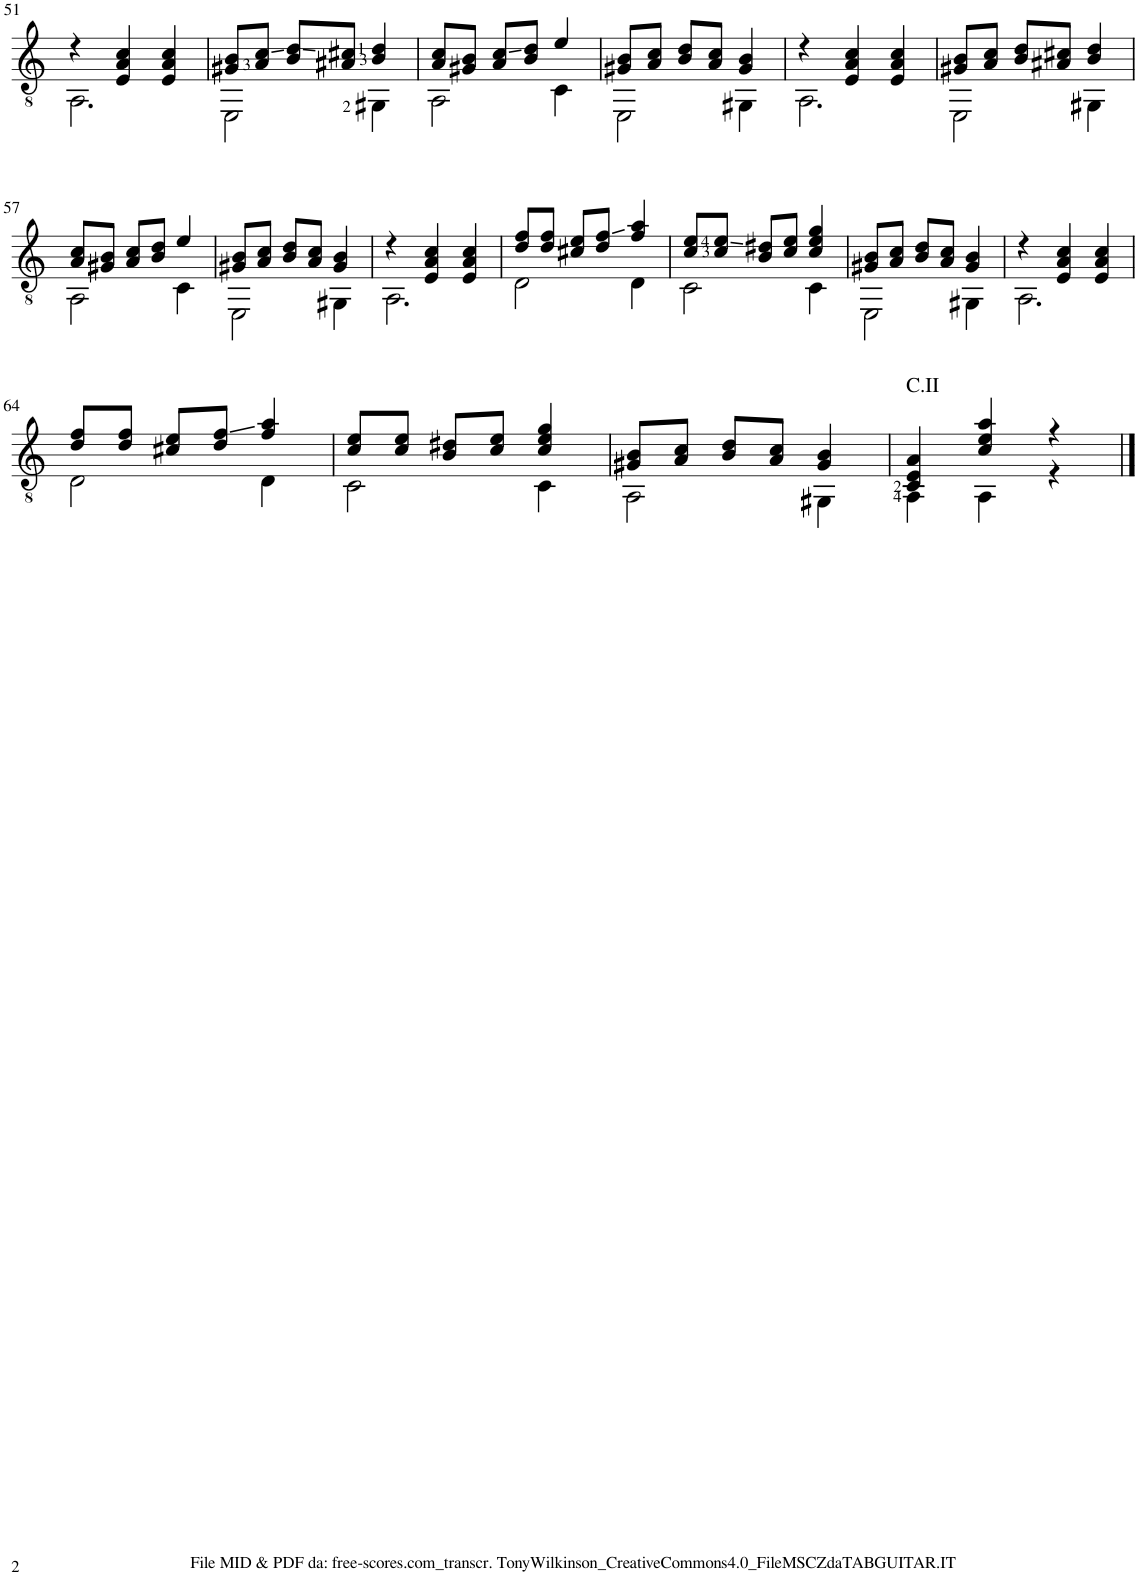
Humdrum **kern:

**kern
*part1
*staff1
*I"Guitar
*I'Guit.
!!LO:PB:g=z
*clefGv2
*k[]
*M3/4
=51
*^
4r	2.AA\
4E/ 4A/ 4c/	.
4E/ 4A/ 4c/	.
=52	=52
8G#X/ 8B/L	2EE\
8A/ 8c/J	.
8B/ 8d/L	.
8A#X/ 8c#X/J	.
4B/ 4d/	4GG#X\
=53	=53
8A/ 8c/L	2AA\
8G#X/ 8B/J	.
8A/ 8c/L	.
8B/ 8d/J	.
4e/	4C\
=54	=54
8G#X/ 8B/L	2EE\
8A/ 8c/J	.
8B/ 8d/L	.
8A/ 8c/J	.
4G#/ 4B/	4GG#X\
=55	=55
4r	2.AA\
4E/ 4A/ 4c/	.
4E/ 4A/ 4c/	.
=56	=56
8G#X/ 8B/L	2EE\
8A/ 8c/J	.
8B/ 8d/L	.
8A#X/ 8c#X/J	.
4B/ 4d/	4GG#X\
!!LO:LB:g=z	!!
=57	=57
8A/ 8c/L	2AA\
8G#X/ 8B/J	.
8A/ 8c/L	.
8B/ 8d/J	.
4e/	4C\
=58	=58
8G#X/ 8B/L	2EE\
8A/ 8c/J	.
8B/ 8d/L	.
8A/ 8c/J	.
4G#/ 4B/	4GG#X\
=59	=59
4r	2.AA\
4E/ 4A/ 4c/	.
4E/ 4A/ 4c/	.
=60	=60
8d/ 8f/L	2D\
8d/ 8f/J	.
8c#X/ 8e/L	.
8d/ 8f/J	.
4f/ 4a/	4D\
=61	=61
8c/ 8e/L	2C\
8c/ 8e/J	.
8B/ 8d#X/L	.
8c/ 8e/J	.
4c/ 4e/ 4g/	4C\
=62	=62
8G#X/ 8B/L	2EE\
8A/ 8c/J	.
8B/ 8d/L	.
8A/ 8c/J	.
4G#/ 4B/	4GG#X\
=63	=63
4r	2.AA\
4E/ 4A/ 4c/	.
4E/ 4A/ 4c/	.
!!LO:LB:g=z	!!
=64	=64
8d/ 8f/L	2D\
8d/ 8f/J	.
8c#X/ 8e/L	.
8d/ 8f/J	.
4f/ 4a/	4D\
=65	=65
8c/ 8e/L	2C\
8c/ 8e/J	.
8B/ 8d#X/L	.
8c/ 8e/J	.
4c/ 4e/ 4g/	4C\
=66	=66
8G#X/ 8B/L	2AA\
8A/ 8c/J	.
8B/ 8d/L	.
8A/ 8c/J	.
4G#/ 4B/	4GG#X\
=67	=67
!LO:TX:a:t=C.II	!
4C/ 4E/ 4A/	4AA\
4c/ 4e/ 4a/	4AA\
4r	4r
*v	*v
==
*-
